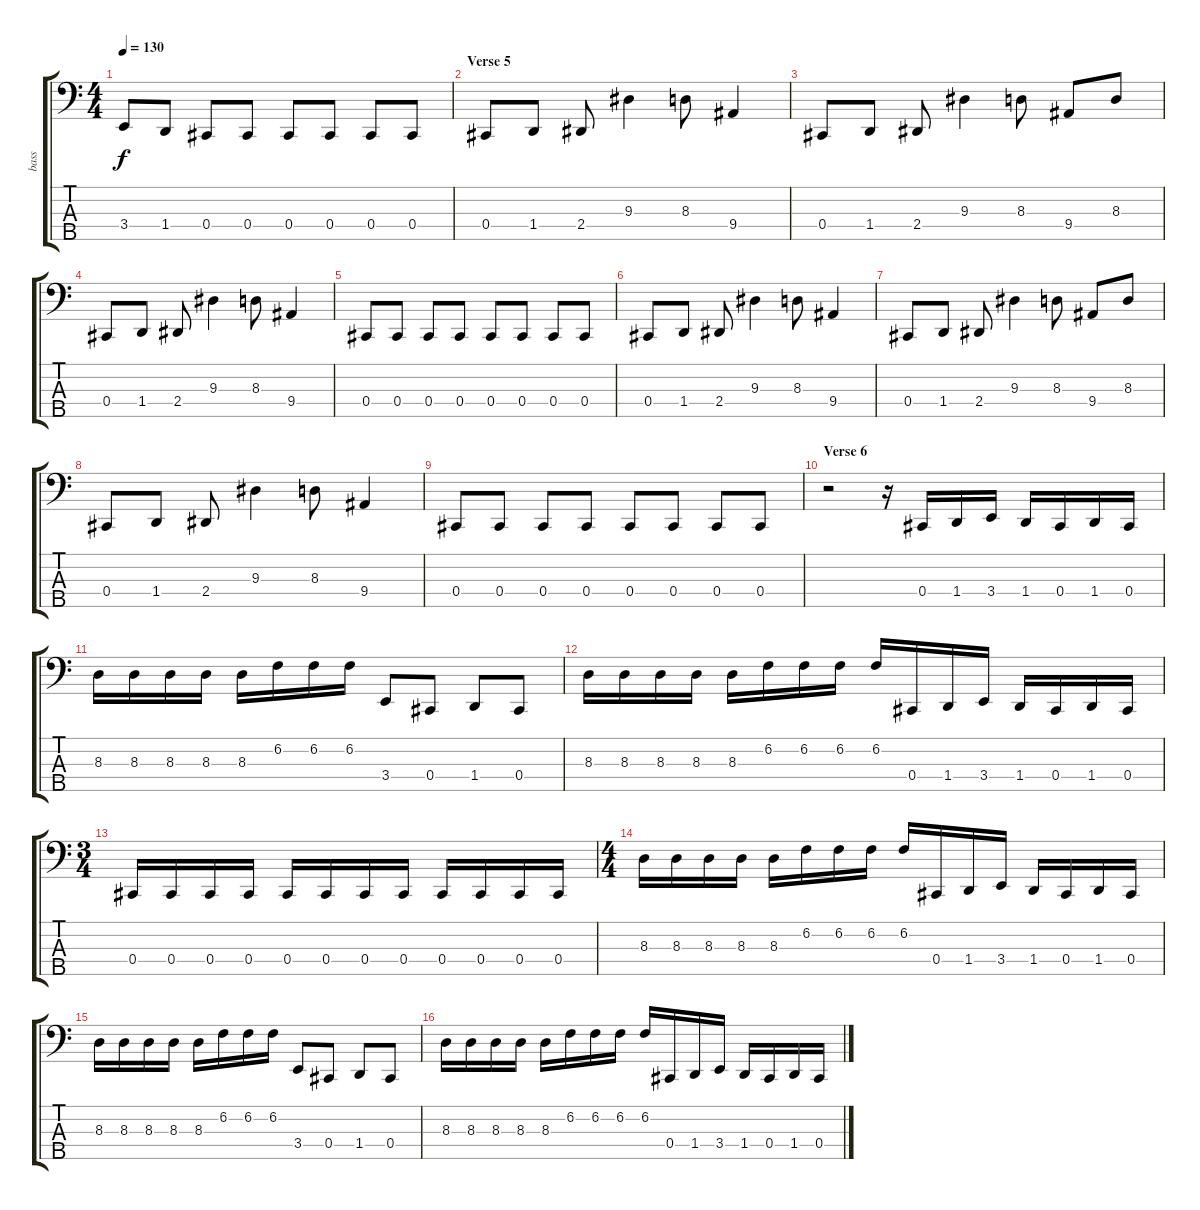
\track ("bass" "bass") {instrument electricbasspick}
\staff {score tabs}
\tuning (E2 B1 Gb1 Db1 Ab0) {hide}
\ts (4 4)
\tempo 130
\clef f4
\ks c
3.4.8{dy f} 1.4.8 0.4.8 0.4.8 0.4.8 0.4.8 0.4.8 0.4.8 |
\section ("" "Verse 5")
0.4.8 1.4.8 2.4.8 9.3.4 8.3.8 9.4.4 |
0.4.8 1.4.8 2.4.8 9.3.4 8.3.8 9.4.8 8.3.8 |
0.4.8 1.4.8 2.4.8 9.3.4 8.3.8 9.4.4 |
0.4.8 0.4.8 0.4.8 0.4.8 0.4.8 0.4.8 0.4.8 0.4.8 |
0.4.8 1.4.8 2.4.8 9.3.4 8.3.8 9.4.4 |
0.4.8 1.4.8 2.4.8 9.3.4 8.3.8 9.4.8 8.3.8 |
0.4.8 1.4.8 2.4.8 9.3.4 8.3.8 9.4.4 |
0.4.8 0.4.8 0.4.8 0.4.8 0.4.8 0.4.8 0.4.8 0.4.8 |
\section ("" "Verse 6")
r.2 r.16 0.4.16 1.4.16 3.4.16 1.4.16 0.4.16 1.4.16 0.4.16 |
8.3.16 8.3.16 8.3.16 8.3.16 8.3.16 6.2.16 6.2.16 6.2.16 3.4.8 0.4.8 1.4.8 0.4.8 |
8.3.16 8.3.16 8.3.16 8.3.16 8.3.16 6.2.16 6.2.16 6.2.16 6.2.16 0.4.16 1.4.16 3.4.16 1.4.16 0.4.16 1.4.16 0.4.16 |
\ts (3 4)
0.4.16 0.4.16 0.4.16 0.4.16 0.4.16 0.4.16 0.4.16 0.4.16 0.4.16 0.4.16 0.4.16 0.4.16 |
\ts (4 4)
8.3.16 8.3.16 8.3.16 8.3.16 8.3.16 6.2.16 6.2.16 6.2.16 6.2.16 0.4.16 1.4.16 3.4.16 1.4.16 0.4.16 1.4.16 0.4.16 |
8.3.16 8.3.16 8.3.16 8.3.16 8.3.16 6.2.16 6.2.16 6.2.16 3.4.8 0.4.8 1.4.8 0.4.8 |
8.3.16 8.3.16 8.3.16 8.3.16 8.3.16 6.2.16 6.2.16 6.2.16 6.2.16 0.4.16 1.4.16 3.4.16 1.4.16 0.4.16 1.4.16 0.4.16
